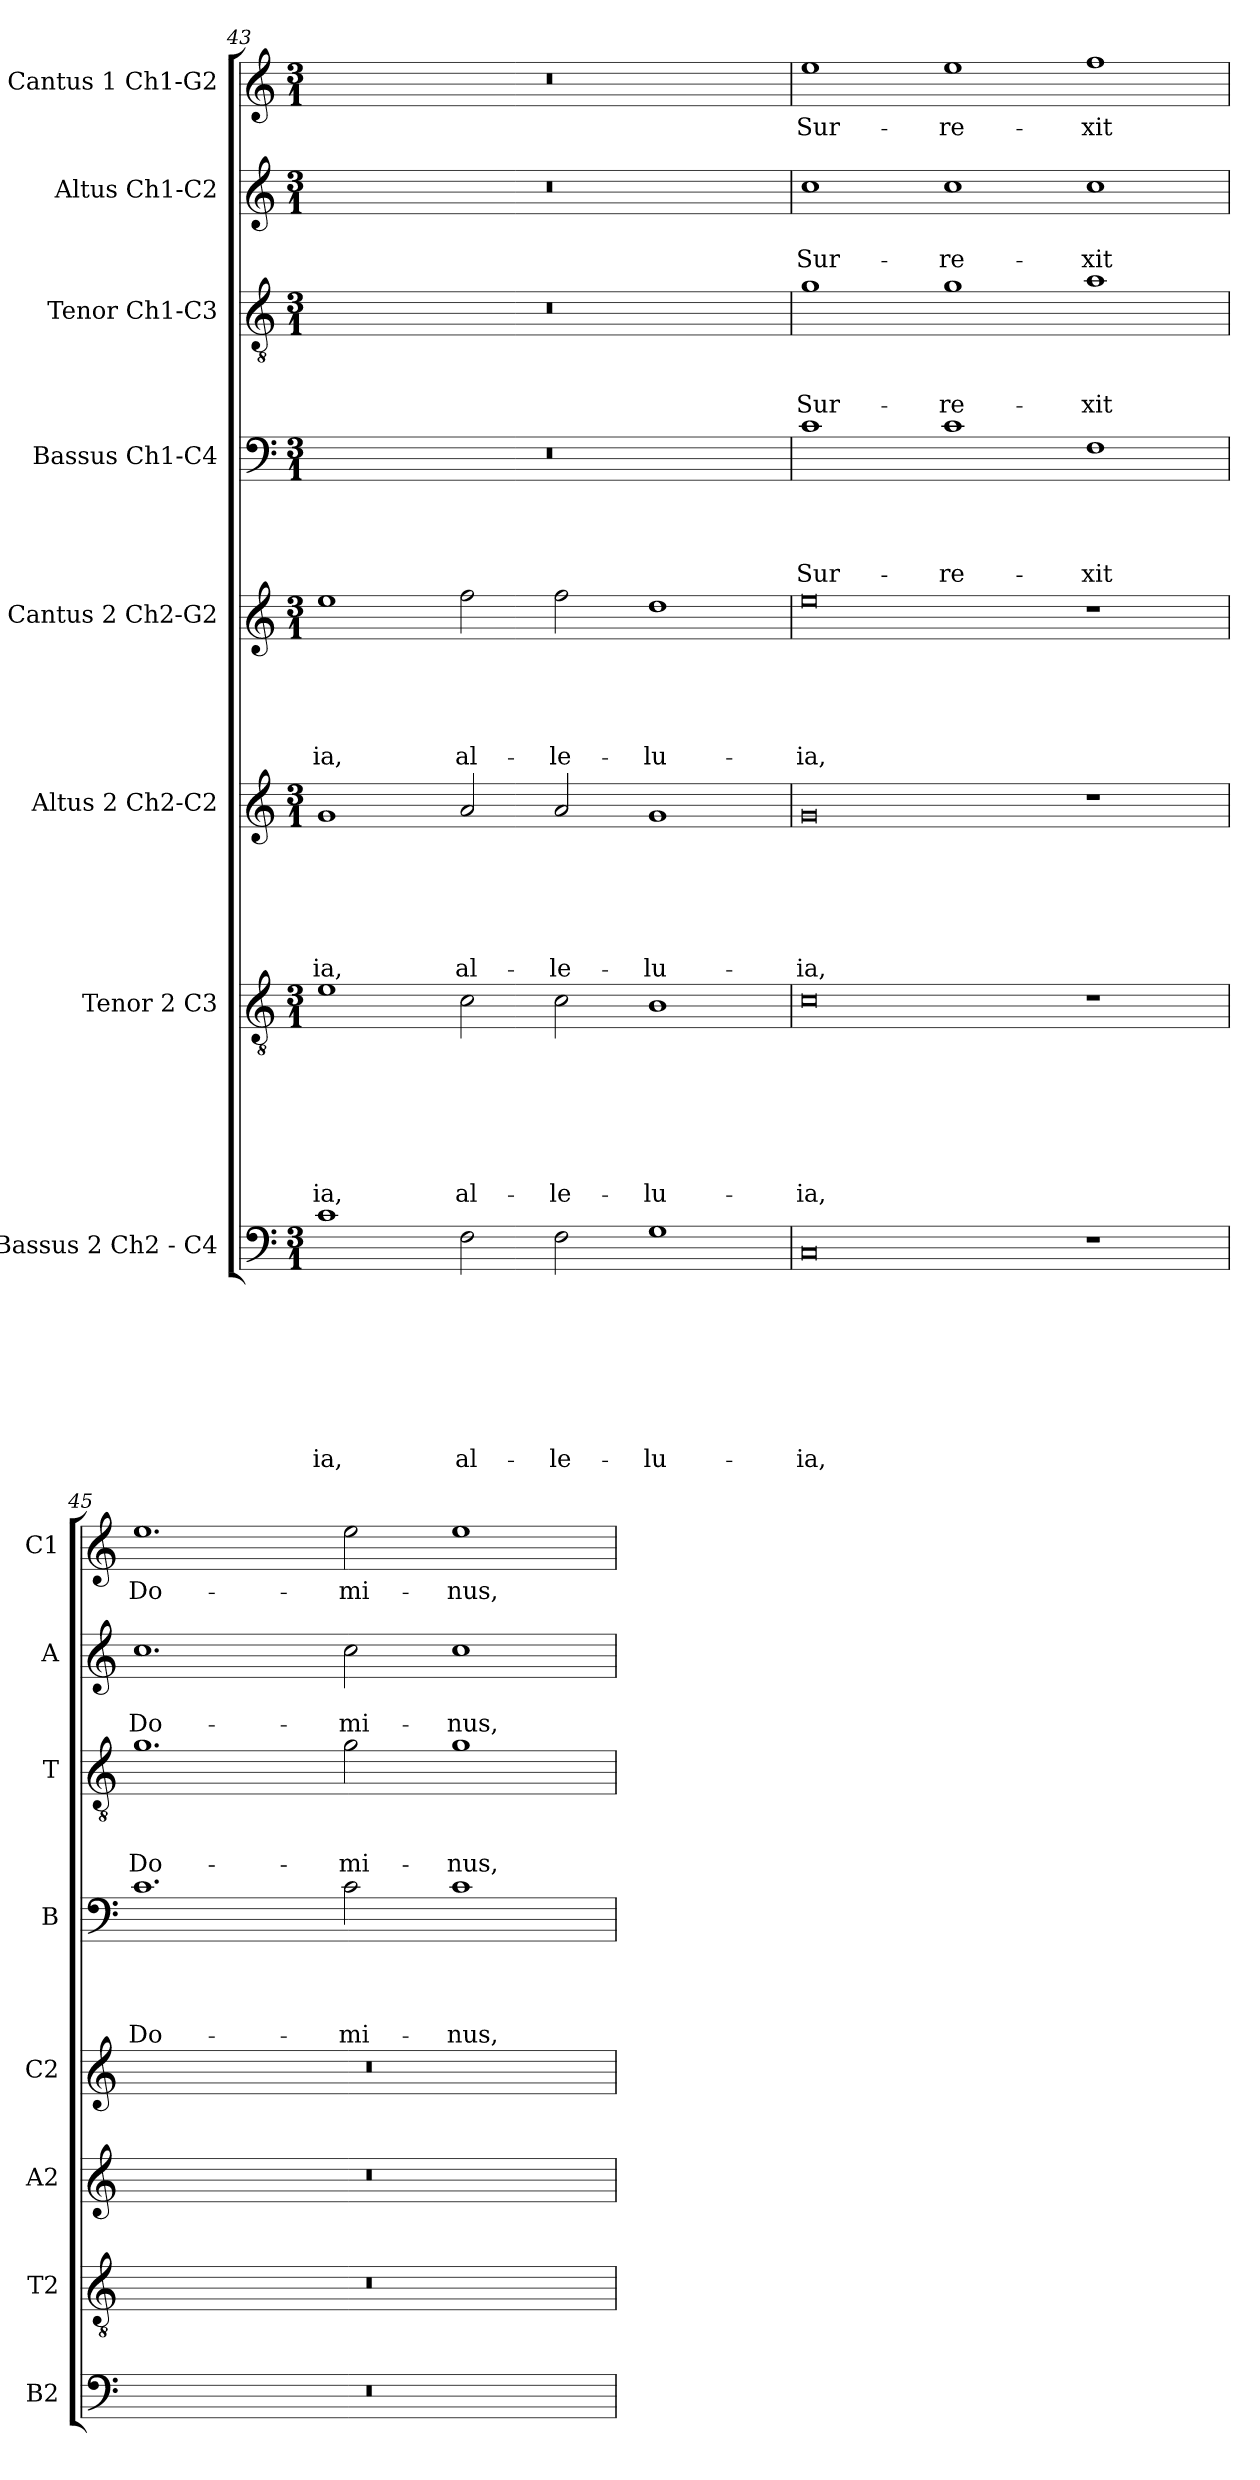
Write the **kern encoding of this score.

**kern	**text	**text	**text	**text	**text	**text	**text	**text	**kern	**text	**text	**text	**text	**text	**text	**text	**kern	**text	**text	**text	**text	**text	**text	**kern	**text	**text	**text	**text	**text	**kern	**text	**text	**text	**text	**kern	**text	**text	**text	**kern	**text	**text	**kern	**text
*part8	*part8	*part8	*part8	*part8	*part8	*part8	*part8	*part8	*part7	*part7	*part7	*part7	*part7	*part7	*part7	*part7	*part6	*part6	*part6	*part6	*part6	*part6	*part6	*part5	*part5	*part5	*part5	*part5	*part5	*part4	*part4	*part4	*part4	*part4	*part3	*part3	*part3	*part3	*part2	*part2	*part2	*part1	*part1
*staff8	*staff8	*staff8	*staff8	*staff8	*staff8	*staff8	*staff8	*staff8	*staff7	*staff7	*staff7	*staff7	*staff7	*staff7	*staff7	*staff7	*staff6	*staff6	*staff6	*staff6	*staff6	*staff6	*staff6	*staff5	*staff5	*staff5	*staff5	*staff5	*staff5	*staff4	*staff4	*staff4	*staff4	*staff4	*staff3	*staff3	*staff3	*staff3	*staff2	*staff2	*staff2	*staff1	*staff1
*I"Bassus 2  Ch2 - C4	*	*	*	*	*	*	*	*	*I"Tenor 2 C3	*	*	*	*	*	*	*	*I"Altus 2 Ch2-C2	*	*	*	*	*	*	*I"Cantus 2 Ch2-G2	*	*	*	*	*	*I"Bassus  Ch1-C4	*	*	*	*	*I"Tenor Ch1-C3	*	*	*	*I"Altus  Ch1-C2	*	*	*I"Cantus 1 Ch1-G2	*
*I'B2	*	*	*	*	*	*	*	*	*I'T2	*	*	*	*	*	*	*	*I'A2	*	*	*	*	*	*	*I'C2	*	*	*	*	*	*I'B	*	*	*	*	*I'T	*	*	*	*I'A	*	*	*I'C1	*
*clefF4	*	*	*	*	*	*	*	*	*clefGv2	*	*	*	*	*	*	*	*clefG2	*	*	*	*	*	*	*clefG2	*	*	*	*	*	*clefF4	*	*	*	*	*clefGv2	*	*	*	*clefG2	*	*	*clefG2	*
*k[]	*	*	*	*	*	*	*	*	*k[]	*	*	*	*	*	*	*	*k[]	*	*	*	*	*	*	*k[]	*	*	*	*	*	*k[]	*	*	*	*	*k[]	*	*	*	*k[]	*	*	*k[]	*
*C:	*	*	*	*	*	*	*	*	*C:	*	*	*	*	*	*	*	*C:	*	*	*	*	*	*	*C:	*	*	*	*	*	*C:	*	*	*	*	*C:	*	*	*	*C:	*	*	*C:	*
*M3/1	*	*	*	*	*	*	*	*	*M3/1	*	*	*	*	*	*	*	*M3/1	*	*	*	*	*	*	*M3/1	*	*	*	*	*	*M3/1	*	*	*	*	*M3/1	*	*	*	*M3/1	*	*	*M3/1	*
=43	=43	=43	=43	=43	=43	=43	=43	=43	=43	=43	=43	=43	=43	=43	=43	=43	=43	=43	=43	=43	=43	=43	=43	=43	=43	=43	=43	=43	=43	=43	=43	=43	=43	=43	=43	=43	=43	=43	=43	=43	=43	=43	=43
!	!	!	!	!	!	!	!	!LO:LY:b	!	!	!	!	!	!	!	!LO:LY:b	!	!	!	!	!	!	!LO:LY:b	!	!	!	!	!	!LO:LY:b	!	!	!	!	!	!	!	!	!	!	!	!	!	!
1c	.	.	.	.	.	.	.	-ia,	1e	.	.	.	.	.	.	-ia,	1g	.	.	.	.	.	-ia,	1ee	.	.	.	.	-ia,	0.r	.	.	.	.	0.r	.	.	.	0.r	.	.	0.r	.
!	!	!	!	!	!	!	!	!LO:LY:b	!	!	!	!	!	!	!	!LO:LY:b	!	!	!	!	!	!	!LO:LY:b	!	!	!	!	!	!LO:LY:b	!	!	!	!	!	!	!	!	!	!	!	!	!	!
2F\	.	.	.	.	.	.	.	al-	2c\	.	.	.	.	.	.	al-	2a/	.	.	.	.	.	al-	2ff\	.	.	.	.	al-	.	.	.	.	.	.	.	.	.	.	.	.	.	.
!	!	!	!	!	!	!	!	!LO:LY:b	!	!	!	!	!	!	!	!LO:LY:b	!	!	!	!	!	!	!LO:LY:b	!	!	!	!	!	!LO:LY:b	!	!	!	!	!	!	!	!	!	!	!	!	!	!
2F\	.	.	.	.	.	.	.	-le-	2c\	.	.	.	.	.	.	-le-	2a/	.	.	.	.	.	-le-	2ff\	.	.	.	.	-le-	.	.	.	.	.	.	.	.	.	.	.	.	.	.
!	!	!	!	!	!	!	!	!LO:LY:b	!	!	!	!	!	!	!	!LO:LY:b	!	!	!	!	!	!	!LO:LY:b	!	!	!	!	!	!LO:LY:b	!	!	!	!	!	!	!	!	!	!	!	!	!	!
1G	.	.	.	.	.	.	.	-lu-	1B	.	.	.	.	.	.	-lu-	1g	.	.	.	.	.	-lu-	1dd	.	.	.	.	-lu-	.	.	.	.	.	.	.	.	.	.	.	.	.	.
!!LO:LB:g=z
=44	=44	=44	=44	=44	=44	=44	=44	=44	=44	=44	=44	=44	=44	=44	=44	=44	=44	=44	=44	=44	=44	=44	=44	=44	=44	=44	=44	=44	=44	=44	=44	=44	=44	=44	=44	=44	=44	=44	=44	=44	=44	=44	=44
!	!	!	!	!	!	!	!	!LO:LY:b	!	!	!	!	!	!	!	!LO:LY:b	!	!	!	!	!	!	!LO:LY:b	!	!	!	!	!	!LO:LY:b	!	!	!	!	!LO:LY:b	!	!	!	!LO:LY:b	!	!	!LO:LY:b	!	!LO:LY:b
0C	.	.	.	.	.	.	.	-ia,	0c	.	.	.	.	.	.	-ia,	0g	.	.	.	.	.	-ia,	0ee	.	.	.	.	-ia,	1c	.	.	.	Sur-	1g	.	.	Sur-	1cc	.	Sur-	1ee	Sur-
!	!	!	!	!	!	!	!	!	!	!	!	!	!	!	!	!	!	!	!	!	!	!	!	!	!	!	!	!	!	!	!	!	!	!LO:LY:b	!	!	!	!LO:LY:b	!	!	!LO:LY:b	!	!LO:LY:b
.	.	.	.	.	.	.	.	.	.	.	.	.	.	.	.	.	.	.	.	.	.	.	.	.	.	.	.	.	.	1c	.	.	.	-re-	1g	.	.	-re-	1cc	.	-re-	1ee	-re-
!	!	!	!	!	!	!	!	!	!	!	!	!	!	!	!	!	!	!	!	!	!	!	!	!	!	!	!	!	!	!	!	!	!	!LO:LY:b	!	!	!	!LO:LY:b	!	!	!LO:LY:b	!	!LO:LY:b
1r	.	.	.	.	.	.	.	.	1r	.	.	.	.	.	.	.	1r	.	.	.	.	.	.	1r	.	.	.	.	.	1F	.	.	.	-xit	1a	.	.	-xit	1cc	.	-xit	1ff	-xit
=45	=45	=45	=45	=45	=45	=45	=45	=45	=45	=45	=45	=45	=45	=45	=45	=45	=45	=45	=45	=45	=45	=45	=45	=45	=45	=45	=45	=45	=45	=45	=45	=45	=45	=45	=45	=45	=45	=45	=45	=45	=45	=45	=45
!	!	!	!	!	!	!	!	!	!	!	!	!	!	!	!	!	!	!	!	!	!	!	!	!	!	!	!	!	!	!	!	!	!	!LO:LY:b	!	!	!	!LO:LY:b	!	!	!LO:LY:b	!	!LO:LY:b
0.r	.	.	.	.	.	.	.	.	0.r	.	.	.	.	.	.	.	0.r	.	.	.	.	.	.	0.r	.	.	.	.	.	1.c	.	.	.	Do-	1.g	.	.	Do-	1.cc	.	Do-	1.ee	Do-
!	!	!	!	!	!	!	!	!	!	!	!	!	!	!	!	!	!	!	!	!	!	!	!	!	!	!	!	!	!	!	!	!	!	!LO:LY:b	!	!	!	!LO:LY:b	!	!	!LO:LY:b	!	!LO:LY:b
.	.	.	.	.	.	.	.	.	.	.	.	.	.	.	.	.	.	.	.	.	.	.	.	.	.	.	.	.	.	2c\	.	.	.	-mi-	2g\	.	.	-mi-	2cc\	.	-mi-	2ee\	-mi-
!	!	!	!	!	!	!	!	!	!	!	!	!	!	!	!	!	!	!	!	!	!	!	!	!	!	!	!	!	!	!	!	!	!	!LO:LY:b	!	!	!	!LO:LY:b	!	!	!LO:LY:b	!	!LO:LY:b
.	.	.	.	.	.	.	.	.	.	.	.	.	.	.	.	.	.	.	.	.	.	.	.	.	.	.	.	.	.	1c	.	.	.	-nus,	1g	.	.	-nus,	1cc	.	-nus,	1ee	-nus,
=	=	=	=	=	=	=	=	=	=	=	=	=	=	=	=	=	=	=	=	=	=	=	=	=	=	=	=	=	=	=	=	=	=	=	=	=	=	=	=	=	=	=	=
*-	*-	*-	*-	*-	*-	*-	*-	*-	*-	*-	*-	*-	*-	*-	*-	*-	*-	*-	*-	*-	*-	*-	*-	*-	*-	*-	*-	*-	*-	*-	*-	*-	*-	*-	*-	*-	*-	*-	*-	*-	*-	*-	*-
